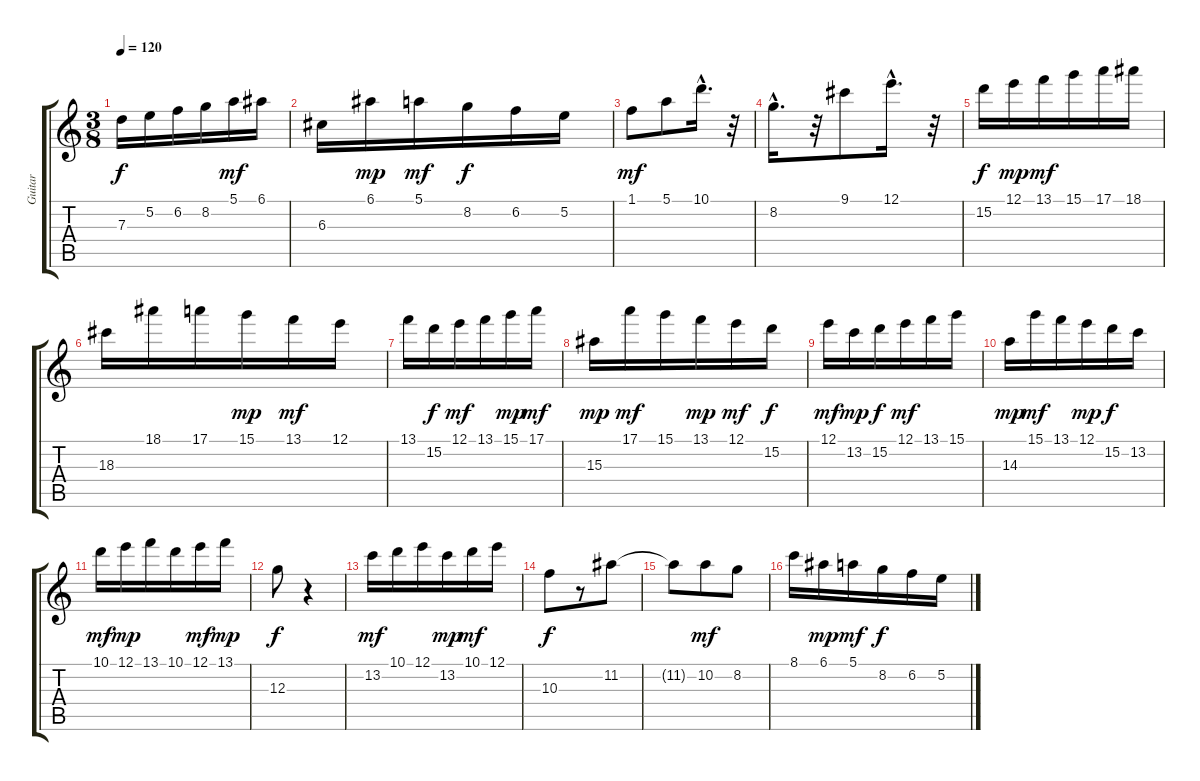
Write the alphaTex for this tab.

\track ("Guitar" "Guitar") {instrument distortionguitar}
\staff {score tabs}
\tuning (E4 B3 G3 D3 A2 E2) {hide}
\ts (3 8)
\tempo 120
\clef g2
\ks c
7.3.16{dy f instrument distortionguitar} 5.2.16 6.2.16 8.2.16 5.1.16{dy mf} 6.1.16 |
6.3.16 6.1.16{dy mp} 5.1.16{dy mf} 8.2.16{dy f} 6.2.16 5.2.16 |
1.1.8{dy mf} 5.1.8 10.1{hac}.16{d} r.32 |
8.2{hac}.16{d} r.32 9.1.8 12.1{hac}.16{d} r.32 |
15.2.16{dy f} 12.1.16{dy mp} 13.1.16{dy mf} 15.1.16 17.1.16 18.1.16 |
18.3.16 18.1.16 17.1.16 15.1.16{dy mp} 13.1.16{dy mf} 12.1.16 |
13.1.16 15.2.16{dy f} 12.1.16{dy mf} 13.1.16 15.1.16{dy mp} 17.1.16{dy mf} |
15.3.16{dy mp} 17.1.16{dy mf} 15.1.16 13.1.16{dy mp} 12.1.16{dy mf} 15.2.16{dy f} |
12.1.16{dy mf} 13.2.16{dy mp} 15.2.16{dy f} 12.1.16{dy mf} 13.1.16 15.1.16 |
14.3.16{dy mp} 15.1.16{dy mf} 13.1.16 12.1.16{dy mp} 15.2.16{dy f} 13.2.16 |
10.1.16{dy mf} 12.1.16{dy mp} 13.1.16 10.1.16 12.1.16{dy mf} 13.1.16{dy mp} |
12.3.8{dy f} r.4 |
13.2.16{dy mf} 10.1.16 12.1.16 13.2.16{dy mp} 10.1.16{dy mf} 12.1.16 |
10.3.8{dy f} r.8 11.2.8 |
11.2{t}.8 10.2.8{dy mf} 8.2.8 |
8.1.16 6.1.16{dy mp} 5.1.16{dy mf} 8.2.16{dy f} 6.2.16 5.2.16
